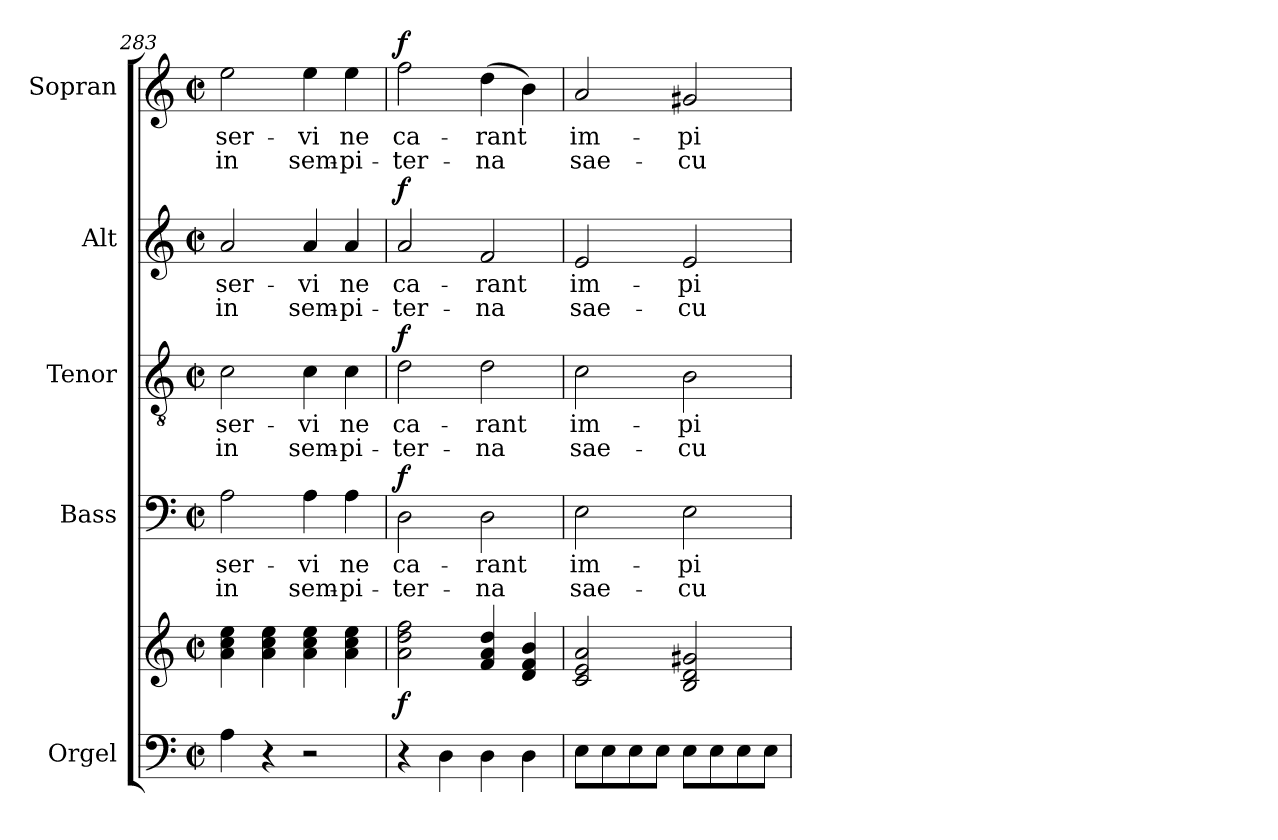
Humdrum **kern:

**kern	**kern	**dynam	**kern	**text	**text	**dynam	**kern	**text	**text	**dynam	**kern	**text	**text	**dynam	**kern	**text	**text	**dynam
*part5	*part5	*part5	*part4	*part4	*part4	*part4	*part3	*part3	*part3	*part3	*part2	*part2	*part2	*part2	*part1	*part1	*part1	*part1
*staff6	*staff5	*staff5/6	*staff4	*staff4	*staff4	*staff4	*staff3	*staff3	*staff3	*staff3	*staff2	*staff2	*staff2	*staff2	*staff1	*staff1	*staff1	*staff1
*I"Orgel	*	*	*I"Bass	*	*	*	*I"Tenor	*	*	*	*I"Alt	*	*	*	*I"Sopran	*	*	*
*I'Org.	*	*	*I'B.	*	*	*	*I'T.	*	*	*	*I'A.	*	*	*	*I'S.	*	*	*
!!LO:LB:g=z
*clefF4	*clefG2	*	*clefF4	*	*	*	*clefGv2	*	*	*	*clefG2	*	*	*	*clefG2	*	*	*
*k[]	*k[]	*	*k[]	*	*	*	*k[]	*	*	*	*k[]	*	*	*	*k[]	*	*	*
*C:	*C:	*	*C:	*	*	*	*C:	*	*	*	*C:	*	*	*	*C:	*	*	*
*M2/2	*M2/2	*	*M2/2	*	*	*	*M2/2	*	*	*	*M2/2	*	*	*	*M2/2	*	*	*
*met(c|)	*met(c|)	*	*met(c|)	*	*	*	*met(c|)	*	*	*	*met(c|)	*	*	*	*met(c|)	*	*	*
=283	=283	=283	=283	=283	=283	=283	=283	=283	=283	=283	=283	=283	=283	=283	=283	=283	=283	=283
!	!	!	!	!LO:LY:b	!LO:LY:b	!	!	!LO:LY:b	!LO:LY:b	!	!	!LO:LY:b	!LO:LY:b	!	!	!LO:LY:b	!LO:LY:b	!
4A\	4a\ 4cc\ 4ee\	.	2A\	ser-	in	.	2c\	ser-	in	.	2a/	ser-	in	.	2ee\	ser-	in	.
4r	4a\ 4cc\ 4ee\	.	.	.	.	.	.	.	.	.	.	.	.	.	.	.	.	.
!	!	!	!	!LO:LY:b	!LO:LY:b	!	!	!LO:LY:b	!LO:LY:b	!	!	!LO:LY:b	!LO:LY:b	!	!	!LO:LY:b	!LO:LY:b	!
2r	4a\ 4cc\ 4ee\	.	4A\	-vi	sem-	.	4c\	-vi	sem-	.	4a/	-vi	sem-	.	4ee\	-vi	sem-	.
!	!	!	!	!LO:LY:b	!LO:LY:b	!	!	!LO:LY:b	!LO:LY:b	!	!	!LO:LY:b	!LO:LY:b	!	!	!LO:LY:b	!LO:LY:b	!
.	4a\ 4cc\ 4ee\	.	4A\	ne	-pi-	.	4c\	ne	-pi-	.	4a/	ne	-pi-	.	4ee\	ne	-pi-	.
=284	=284	=284	=284	=284	=284	=284	=284	=284	=284	=284	=284	=284	=284	=284	=284	=284	=284	=284
!	!	!LO:DY:b	!	!LO:LY:b	!LO:LY:b	!LO:DY:a	!	!LO:LY:b	!LO:LY:b	!LO:DY:a	!	!LO:LY:b	!LO:LY:b	!LO:DY:a	!	!LO:LY:b	!LO:LY:b	!LO:DY:a
4r	2a\ 2dd\ 2ff\	f	2D\	ca-	-ter-	f	2d\	ca-	-ter-	f	2a/	ca-	-ter-	f	2ff\	ca-	-ter-	f
4D\	.	.	.	.	.	.	.	.	.	.	.	.	.	.	.	.	.	.
!	!	!	!	!LO:LY:b	!LO:LY:b	!	!	!LO:LY:b	!LO:LY:b	!	!	!LO:LY:b	!LO:LY:b	!	!	!LO:LY:b	!LO:LY:b	!
4D\	4f/ 4a/ 4dd/	.	2D\	-rant	-na	.	2d\	-rant	-na	.	2f/	-rant	-na	.	(>4dd\	-rant	-na	.
4D\	4d/ 4f/ 4b/	.	.	.	.	.	.	.	.	.	.	.	.	.	4b\)	.	.	.
=285	=285	=285	=285	=285	=285	=285	=285	=285	=285	=285	=285	=285	=285	=285	=285	=285	=285	=285
!	!	!	!	!LO:LY:b	!LO:LY:b	!	!	!LO:LY:b	!LO:LY:b	!	!	!LO:LY:b	!LO:LY:b	!	!	!LO:LY:b	!LO:LY:b	!
8E\L	2c/ 2e/ 2a/	.	2E\	im-	sae-	.	2c\	im-	sae-	.	2e/	im-	sae-	.	2a/	im-	sae-	.
8E\	.	.	.	.	.	.	.	.	.	.	.	.	.	.	.	.	.	.
8E\	.	.	.	.	.	.	.	.	.	.	.	.	.	.	.	.	.	.
8E\J	.	.	.	.	.	.	.	.	.	.	.	.	.	.	.	.	.	.
!	!	!	!	!LO:LY:b	!LO:LY:b	!	!	!LO:LY:b	!LO:LY:b	!	!	!LO:LY:b	!LO:LY:b	!	!	!LO:LY:b	!LO:LY:b	!
8E\L	2B/ 2d/ 2g#X/	.	2E\	-pi-	-cu-	.	2B\	-pi-	-cu-	.	2e/	-pi-	-cu-	.	2g#X/	-pi-	-cu-	.
8E\	.	.	.	.	.	.	.	.	.	.	.	.	.	.	.	.	.	.
8E\	.	.	.	.	.	.	.	.	.	.	.	.	.	.	.	.	.	.
8E\J	.	.	.	.	.	.	.	.	.	.	.	.	.	.	.	.	.	.
=	=	=	=	=	=	=	=	=	=	=	=	=	=	=	=	=	=	=
*-	*-	*-	*-	*-	*-	*-	*-	*-	*-	*-	*-	*-	*-	*-	*-	*-	*-	*-
